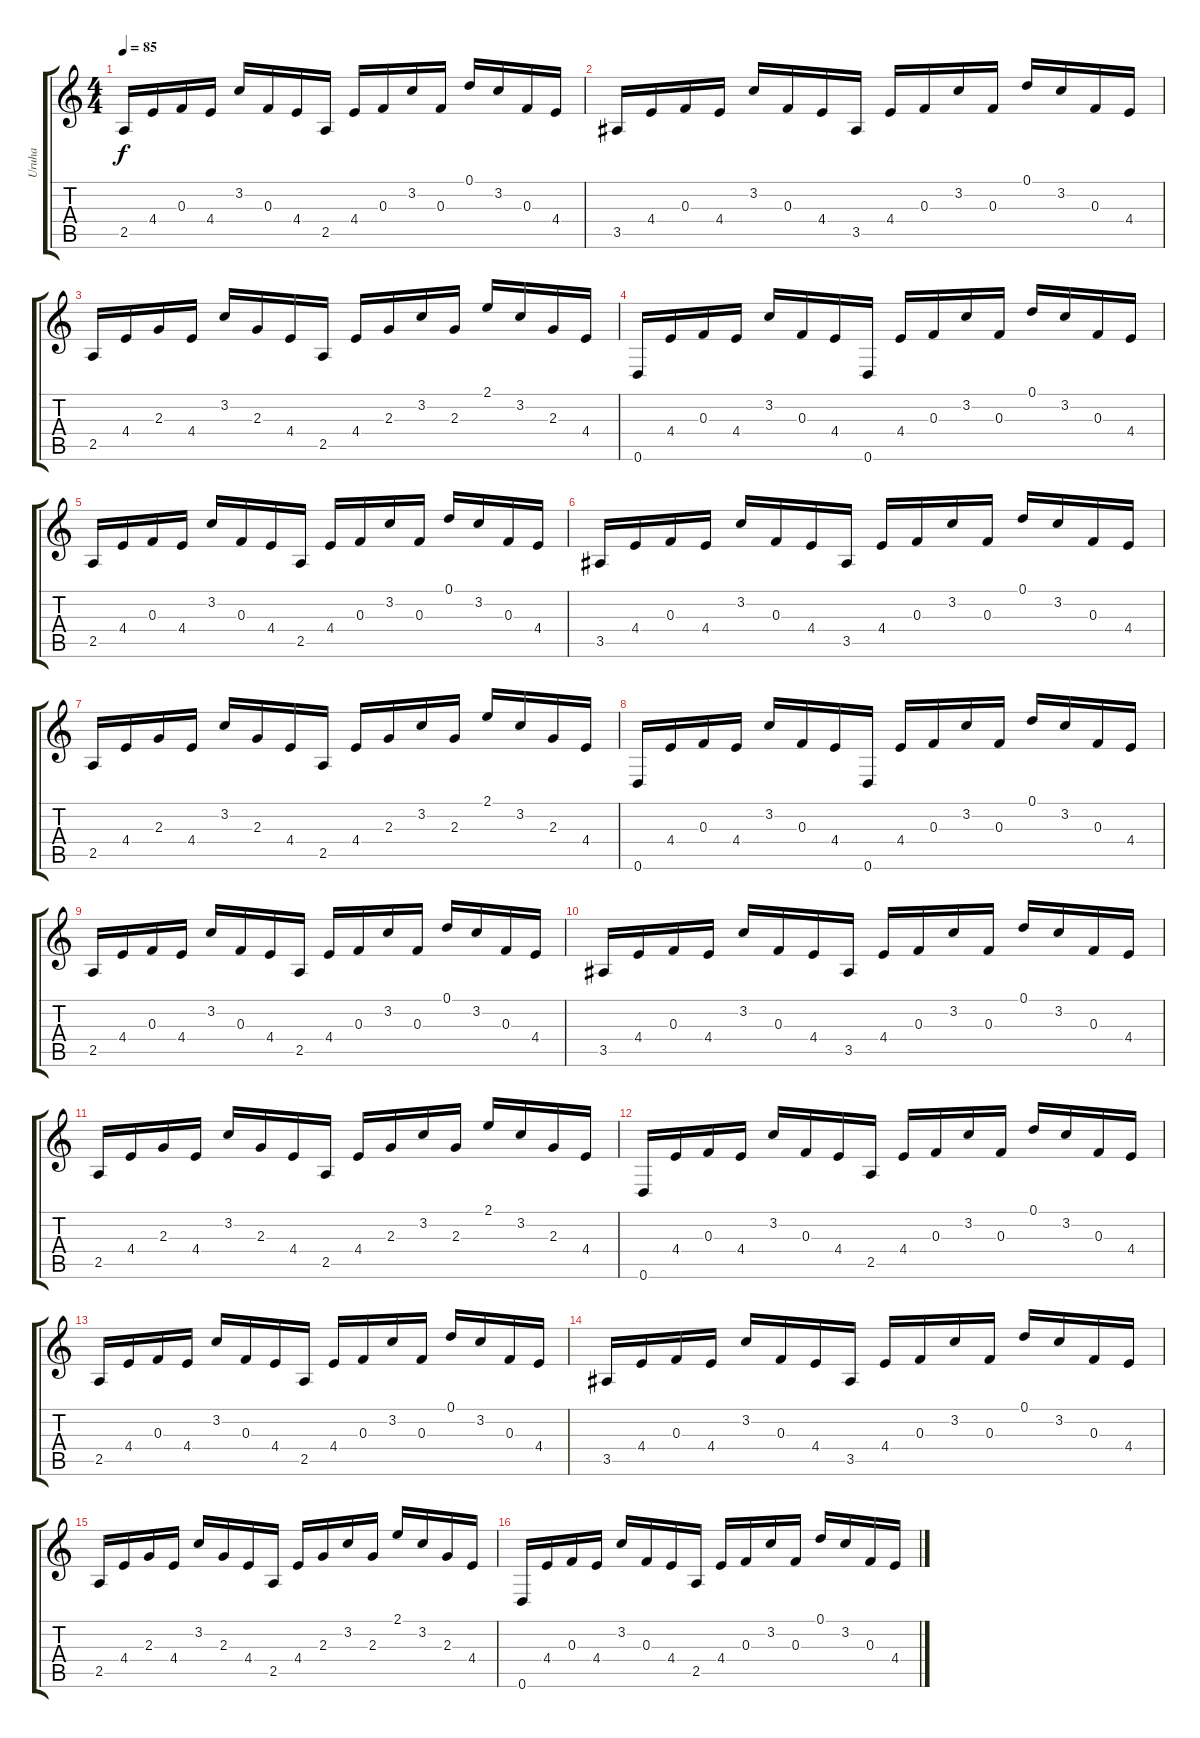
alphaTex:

\track ("Uruha" "Uruha") {instrument acousticguitarsteel}
\staff {score tabs}
\tuning (D4 A3 F3 C3 G2 D2) {hide}
\ts (4 4)
\tempo 85
\clef g2
\ks c
2.5.16{dy f} 4.4.16 0.3.16 4.4.16 3.2.16 0.3.16 4.4.16 2.5.16 4.4.16 0.3.16 3.2.16 0.3.16 0.1.16 3.2.16 0.3.16 4.4.16 |
3.5.16 4.4.16 0.3.16 4.4.16 3.2.16 0.3.16 4.4.16 3.5.16 4.4.16 0.3.16 3.2.16 0.3.16 0.1.16 3.2.16 0.3.16 4.4.16 |
2.5.16 4.4.16 2.3.16 4.4.16 3.2.16 2.3.16 4.4.16 2.5.16 4.4.16 2.3.16 3.2.16 2.3.16 2.1.16 3.2.16 2.3.16 4.4.16 |
0.6.16 4.4.16 0.3.16 4.4.16 3.2.16 0.3.16 4.4.16 0.6.16 4.4.16 0.3.16 3.2.16 0.3.16 0.1.16 3.2.16 0.3.16 4.4.16 |
2.5.16 4.4.16 0.3.16 4.4.16 3.2.16 0.3.16 4.4.16 2.5.16 4.4.16 0.3.16 3.2.16 0.3.16 0.1.16 3.2.16 0.3.16 4.4.16 |
3.5.16 4.4.16 0.3.16 4.4.16 3.2.16 0.3.16 4.4.16 3.5.16 4.4.16 0.3.16 3.2.16 0.3.16 0.1.16 3.2.16 0.3.16 4.4.16 |
2.5.16 4.4.16 2.3.16 4.4.16 3.2.16 2.3.16 4.4.16 2.5.16 4.4.16 2.3.16 3.2.16 2.3.16 2.1.16 3.2.16 2.3.16 4.4.16 |
0.6.16 4.4.16 0.3.16 4.4.16 3.2.16 0.3.16 4.4.16 0.6.16 4.4.16 0.3.16 3.2.16 0.3.16 0.1.16 3.2.16 0.3.16 4.4.16 |
2.5.16 4.4.16 0.3.16 4.4.16 3.2.16 0.3.16 4.4.16 2.5.16 4.4.16 0.3.16 3.2.16 0.3.16 0.1.16 3.2.16 0.3.16 4.4.16 |
3.5.16 4.4.16 0.3.16 4.4.16 3.2.16 0.3.16 4.4.16 3.5.16 4.4.16 0.3.16 3.2.16 0.3.16 0.1.16 3.2.16 0.3.16 4.4.16 |
2.5.16 4.4.16 2.3.16 4.4.16 3.2.16 2.3.16 4.4.16 2.5.16 4.4.16 2.3.16 3.2.16 2.3.16 2.1.16 3.2.16 2.3.16 4.4.16 |
0.6.16 4.4.16 0.3.16 4.4.16 3.2.16 0.3.16 4.4.16 2.5.16 4.4.16 0.3.16 3.2.16 0.3.16 0.1.16 3.2.16 0.3.16 4.4.16 |
2.5.16 4.4.16 0.3.16 4.4.16 3.2.16 0.3.16 4.4.16 2.5.16 4.4.16 0.3.16 3.2.16 0.3.16 0.1.16 3.2.16 0.3.16 4.4.16 |
3.5.16 4.4.16 0.3.16 4.4.16 3.2.16 0.3.16 4.4.16 3.5.16 4.4.16 0.3.16 3.2.16 0.3.16 0.1.16 3.2.16 0.3.16 4.4.16 |
2.5.16 4.4.16 2.3.16 4.4.16 3.2.16 2.3.16 4.4.16 2.5.16 4.4.16 2.3.16 3.2.16 2.3.16 2.1.16 3.2.16 2.3.16 4.4.16 |
0.6.16 4.4.16 0.3.16 4.4.16 3.2.16 0.3.16 4.4.16 2.5.16 4.4.16 0.3.16 3.2.16 0.3.16 0.1.16 3.2.16 0.3.16 4.4.16
